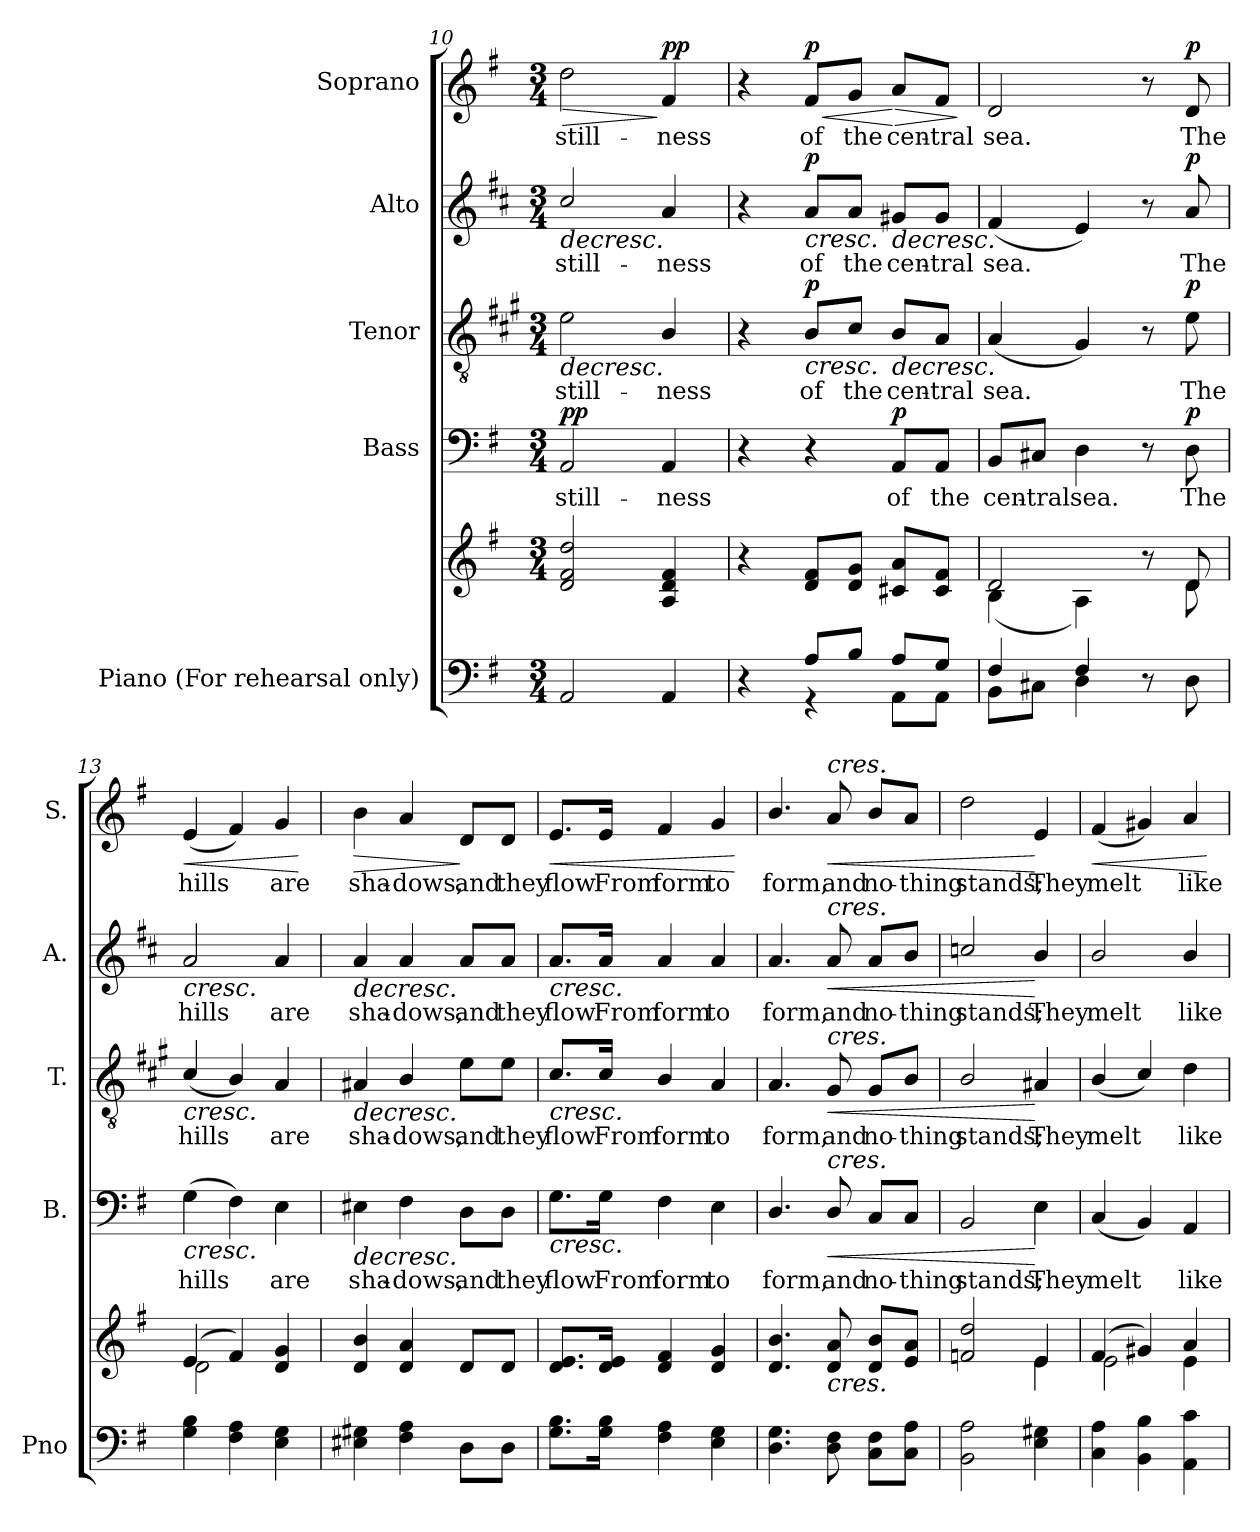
**kern	**kern	**kern	**text	**dynam	**kern	**text	**dynam	**kern	**text	**dynam	**kern	**text	**dynam
*part5	*part5	*part4	*part4	*part4	*part3	*part3	*part3	*part2	*part2	*part2	*part1	*part1	*part1
*staff6	*staff5	*staff4	*staff4	*staff4	*staff3	*staff3	*staff3	*staff2	*staff2	*staff2	*staff1	*staff1	*staff1
*I"Piano                       (For rehearsal only)	*	*I"Bass	*	*	*I"Tenor	*	*	*I"Alto	*	*	*I"Soprano	*	*
*I'Pno	*	*I'B.	*	*	*I'T.	*	*	*I'A.	*	*	*I'S.	*	*
*clefF4	*clefG2	*clefF4	*	*	*clefGv2	*	*	*clefG2	*	*	*clefG2	*	*
*	*	*	*	*	*ITrd1c2	*	*	*ITrd4c7	*	*	*	*	*
*k[f#]	*k[f#]	*k[f#]	*	*	*k[f#]	*	*	*k[f#]	*	*	*k[f#]	*	*
*M3/4	*M3/4	*M3/4	*	*	*M3/4	*	*	*M3/4	*	*	*M3/4	*	*
=10	=10	=10	=10	=10	=10	=10	=10	=10	=10	=10	=10	=10	=10
!	!	!	!LO:LY:b	!LO:DY:a	!	!LO:LY:b	!LO:HP:b	!	!LO:LY:b	!LO:HP:b	!	!LO:LY:b	!LO:HP:b
2AA/	2d/ 2f#/ 2dd/	2AA/	still-	pp	2d\	still-	>	2f#/	still-	>	2dd\	still-	>
!	!	!	!LO:LY:b	!	!	!LO:LY:b	!	!	!LO:LY:b	!	!	!LO:LY:b	!LO:DY:n=1:a
4AA/	4A/ 4d/ 4f#/	4AA/	-ness	.	4A/	-ness	.	4d/	-ness	.	4f#/	-ness	] pp
!!LO:PB:g=z
=11	=11	=11	=11	=11	=11	=11	=11	=11	=11	=11	=11	=11	=11
*^	*	*	*	*	*	*	*	*	*	*	*	*	*
4r	4ryy	4r	4r	.	.	4r	.	.	4r	.	.	4r	.	.
!	!	!	!	!	!	!	!LO:LY:b	!LO:HP:b	!	!LO:LY:b	!LO:HP:b	!	!LO:LY:b	!LO:HP:b
!	!	!	!	!	!	!	!	!LO:DY:n=1:a	!	!	!LO:DY:n=1:a	!	!	!LO:DY:n=1:a
8A/L	4r	8d/ 8f#/L	4r	.	.	8A/L	of	< p	8d/L	of	< p	8f#/L	of	< p
!	!	!	!	!	!	!	!LO:LY:b	!	!	!LO:LY:b	!	!	!LO:LY:b	!
8B/J	.	8d/ 8g/J	.	.	.	8B/J	the	.	8d/J	the	.	8g/J	the	.
!	!	!	!	!LO:LY:b	!LO:DY:a	!	!LO:LY:b	!LO:HP:n=1:b	!	!LO:LY:b	!LO:HP:n=1:b	!	!LO:LY:b	!LO:HP:n=1:b
8A/L	8AA\L	8c#X/ 8a/L	8AA/L	of	p	8A/L	cen-	] >	8c#X/L	cen-	] >	8a/L	cen-	[ >
!	!	!	!	!LO:LY:b	!	!	!LO:LY:b	!	!	!LO:LY:b	!	!	!LO:LY:b	!
8G/J	8AA\J	8c#/ 8f#/J	8AA/J	the	.	8G/J	-tral	.	8c#/J	-tral	.	8f#/J	-tral	.
*v	*v	*	*	*	*	*	*	*	*	*	*	*	*	*
.	.	.	.	.	.	.	[	.	.	[	.	.	]
=12	=12	=12	=12	=12	=12	=12	=12	=12	=12	=12	=12	=12	=12
*^	*^	*	*	*	*	*	*	*	*	*	*	*	*
!	!	!	!	!	!LO:LY:b	!	!	!LO:LY:b	!	!	!LO:LY:b	!	!	!LO:LY:b	!
4F#/	8BB\L	2d/	(4B\	8BB/L	cen-	.	(4G/	sea.	.	(4B/	sea.	.	2d/	sea.	.
!	!	!	!	!	!LO:LY:b	!	!	!	!	!	!	!	!	!	!
.	8C#X\J	.	.	8C#X/J	-tral	.	.	.	.	.	.	.	.	.	.
!	!	!	!	!	!LO:LY:b	!	!	!	!	!	!	!	!	!	!
4F#/	4D\	.	4A\)	4D\	sea.	.	4F#/)	.	.	4A/)	.	.	.	.	.
8r	4ryy	8r	8ryy	8r	.	.	8r	.	.	8r	.	.	8r	.	.
!	!	!	!	!	!LO:LY:b	!LO:DY:a	!	!LO:LY:b	!LO:DY:a	!	!LO:LY:b	!LO:DY:a	!	!LO:LY:b	!LO:DY:a
8D\	.	8d/	8d\	8D\	The	p	8d\	The	p	8d/	The	p	8d/	The	p
*v	*v	*	*	*	*	*	*	*	*	*	*	*	*	*	*
=13	=13	=13	=13	=13	=13	=13	=13	=13	=13	=13	=13	=13	=13	=13
!	!	!	!	!LO:LY:b	!LO:HP:b	!	!LO:LY:b	!LO:HP:b	!	!LO:LY:b	!LO:HP:b	!	!LO:LY:b	!LO:HP:b
4G\ 4B\	(4e/	2d\	(4G\	hills	<	(4B/	hills	<	2d/	hills	<	(4e/	hills	<
4F#\ 4A\	4f#/)	.	4F#\)	.	.	4A/)	.	.	.	.	.	4f#/)	.	.
!	!	!	!	!LO:LY:b	!	!	!LO:LY:b	!	!	!LO:LY:b	!	!	!LO:LY:b	!
4E\ 4G\	4d/ 4g/	4ryy	4E\	are	.	4G/	are	.	4d/	are	.	4g/	are	.
*	*v	*v	*	*	*	*	*	*	*	*	*	*	*	*
.	.	.	.	.	.	.	]	.	.	]	.	.	[
=14	=14	=14	=14	=14	=14	=14	=14	=14	=14	=14	=14	=14	=14
!	!	!	!LO:LY:b	!LO:HP:b	!	!LO:LY:b	!LO:HP:b	!	!LO:LY:b	!LO:HP:b	!	!LO:LY:b	!LO:HP:b
4E#X\ 4G#X\	4d/ 4b/	4E#X\	sha-	>	4G#X/	sha-	>	4d/	sha-	>	4b\	sha-	>
!	!	!	!LO:LY:b	!	!	!LO:LY:b	!	!	!LO:LY:b	!	!	!LO:LY:b	!
4F#\ 4A\	4d/ 4a/	4F#\	-dows,	.	4A/	-dows,	.	4d/	-dows,	.	4a/	-dows,	.
!	!	!	!LO:LY:b	!	!	!LO:LY:b	!	!	!LO:LY:b	!	!	!LO:LY:b	!
8D\L	8d/L	8D\L	and	[	8d\L	and	[	8d/L	and	[	8d/L	and	]
!	!	!	!LO:LY:b	!	!	!LO:LY:b	!	!	!LO:LY:b	!	!	!LO:LY:b	!
8D\J	8d/J	8D\J	they	.	8d\J	they	.	8d/J	they	.	8d/J	they	.
!!LO:LB:g=z
=15	=15	=15	=15	=15	=15	=15	=15	=15	=15	=15	=15	=15	=15
!	!	!	!LO:LY:b	!LO:HP:b	!	!LO:LY:b	!LO:HP:b	!	!LO:LY:b	!LO:HP:b	!	!LO:LY:b	!LO:HP:b
8.G\ 8.B\L	8.d/ 8.e/L	8.G\L	flow	<	8.B/L	flow	<	8.d/L	flow	<	8.e/L	flow	<
!	!	!	!LO:LY:b	!	!	!LO:LY:b	!	!	!LO:LY:b	!	!	!LO:LY:b	!
16G\ 16B\Jk	16d/ 16e/Jk	16G\Jk	From	.	16B/Jk	From	.	16d/Jk	From	.	16e/Jk	From	.
!	!	!	!LO:LY:b	!	!	!LO:LY:b	!	!	!LO:LY:b	!	!	!LO:LY:b	!
4F#\ 4A\	4d/ 4f#/	4F#\	form	.	4A/	form	.	4d/	form	.	4f#/	form	.
!	!	!	!LO:LY:b	!	!	!LO:LY:b	!	!	!LO:LY:b	!	!	!LO:LY:b	!
4E\ 4G\	4d/ 4g/	4E\	to	.	4G/	to	.	4d/	to	.	4g/	to	.
.	.	.	.	]	.	.	]	.	.	]	.	.	[
=16	=16	=16	=16	=16	=16	=16	=16	=16	=16	=16	=16	=16	=16
!	!	!	!LO:LY:b	!	!	!LO:LY:b	!	!	!LO:LY:b	!	!	!LO:LY:b	!
4.D\ 4.G\	4.d/ 4.b/	4.D/	form,	.	4.G/	form,	.	4.d/	form,	.	4.b/	form,	.
!	!	!	!	!	!	!	!	!	!	!	!LO:TX:a:i:t=cres.	!	!
!	!	!	!	!	!	!	!	!LO:TX:a:i:t=cres.	!	!	!	!	!
!	!	!	!	!	!LO:TX:a:i:t=cres.	!	!	!	!	!	!	!	!
!	!	!LO:TX:a:i:t=cres.	!	!	!	!	!	!	!	!	!	!	!
!	!LO:TX:b:i:t=cres.	!	!	!	!	!	!	!	!	!	!	!	!
!	!	!	!LO:LY:b	!LO:HP:b	!	!LO:LY:b	!LO:HP:b	!	!LO:LY:b	!LO:HP:b	!	!LO:LY:b	!LO:HP:b
8D\ 8F#\	8d/ 8a/	8D/	and	<	8F#/	and	<	8d/	and	<	8a/	and	<
!	!	!	!LO:LY:b	!	!	!LO:LY:b	!	!	!LO:LY:b	!	!	!LO:LY:b	!
8C\ 8F#\L	8d/ 8b/L	8C/L	no-	.	8F#/L	no-	.	8d/L	no-	.	8b/L	no-	.
!	!	!	!LO:LY:b	!	!	!LO:LY:b	!	!	!LO:LY:b	!	!	!LO:LY:b	!
8C\ 8A\J	8e/ 8a/J	8C/J	-thing	.	8A/J	-thing	.	8e/J	-thing	.	8a/J	-thing	.
=17	=17	=17	=17	=17	=17	=17	=17	=17	=17	=17	=17	=17	=17
*	*^	*	*	*	*	*	*	*	*	*	*	*	*
!	!	!	!	!LO:LY:b	!	!	!LO:LY:b	!	!	!LO:LY:b	!	!	!LO:LY:b	!
2BB\ 2A\	2fn/ 2dd/	2ryy	2BB/	stands;	.	2A/	stands;	.	2fn/	stands;	.	2dd\	stands;	.
!	!	!	!	!LO:LY:b	!	!	!LO:LY:b	!	!	!LO:LY:b	!	!	!LO:LY:b	!
4E\ 4G#X\	4e/	4e\	4E\	They	[	4G#X/	They	[	4e/	They	[	4e/	They	[
=18	=18	=18	=18	=18	=18	=18	=18	=18	=18	=18	=18	=18	=18	=18
!	!	!	!	!LO:LY:b	!	!	!LO:LY:b	!	!	!LO:LY:b	!	!	!LO:LY:b	!LO:HP:b
4C\ 4A\	(4f#/	2e\	(4C/	melt	.	(4A/	melt	.	2e/	melt	.	(>4f#/	melt	<
4BB\ 4B\	4g#X/)	.	4BB/)	.	.	4B/)	.	.	.	.	.	4g#X/)	.	.
!	!	!	!	!LO:LY:b	!	!	!LO:LY:b	!	!	!LO:LY:b	!	!	!LO:LY:b	!
4AA\ 4c\	4a/	4e\	4AA/	like	.	4c\	like	.	4e/	like	.	4a/	like	.
*	*v	*v	*	*	*	*	*	*	*	*	*	*	*	*
.	.	.	.	[	.	.	[	.	.	[	.	.	[
=	=	=	=	=	=	=	=	=	=	=	=	=	=
*-	*-	*-	*-	*-	*-	*-	*-	*-	*-	*-	*-	*-	*-
